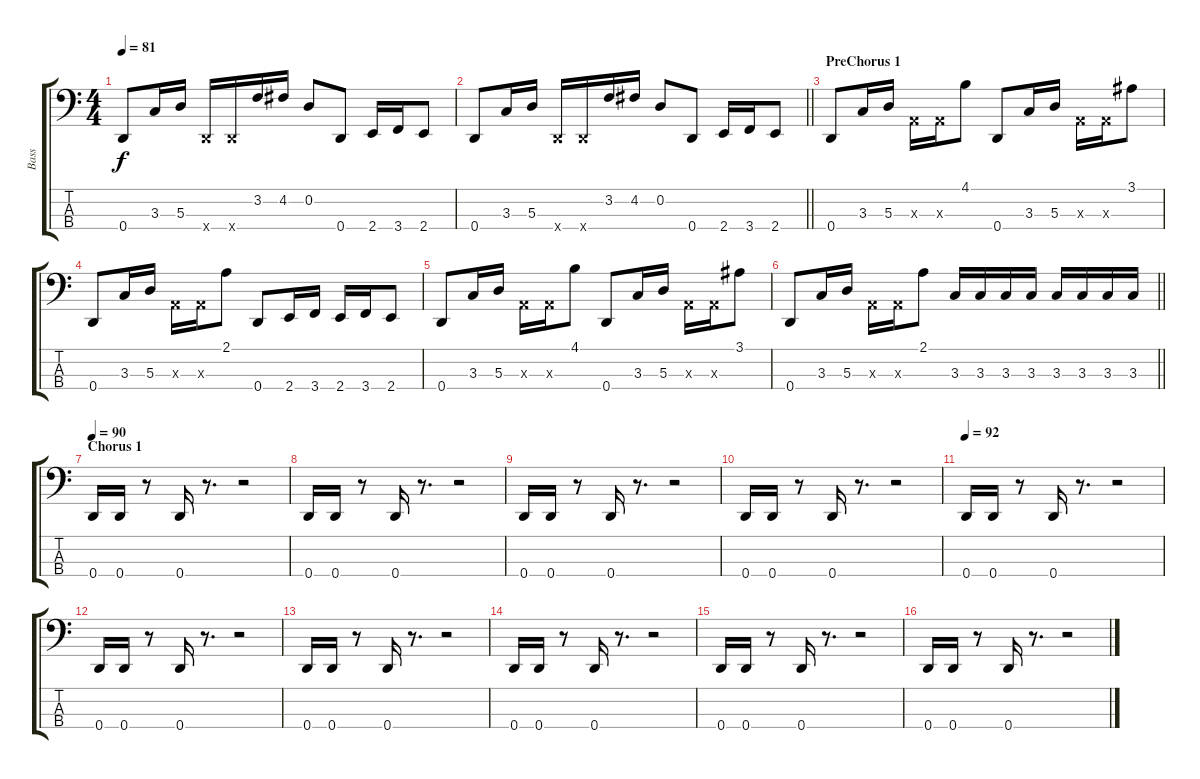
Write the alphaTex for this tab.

\track ("Bass" "Bass") {instrument slapbass2}
\staff {score tabs}
\tuning (G2 D2 A1 D1) {hide}
\ts (4 4)
\tempo 81
\clef f4
\ks c
0.4.8{dy f} 3.3.16 5.3.16 0.4{x}.16 0.4{x}.16 3.2.16 4.2.16 0.2.8 0.4.8 2.4.16 3.4.16 2.4.8 |
\barLineRight lightlight
0.4.8 3.3.16 5.3.16 0.4{x}.16 0.4{x}.16 3.2.16 4.2.16 0.2.8 0.4.8 2.4.16 3.4.16 2.4.8 |
\section ("" "PreChorus 1")
0.4.8 3.3.16 5.3.16 0.3{x}.16 0.3{x}.16 4.1.8 0.4.8 3.3.16 5.3.16 0.3{x}.16 0.3{x}.16 3.1.8 |
0.4.8 3.3.16 5.3.16 0.3{x}.16 0.3{x}.16 2.1.8 0.4.8 2.4.16 3.4.16 2.4.16 3.4.16 2.4.8 |
0.4.8 3.3.16 5.3.16 0.3{x}.16 0.3{x}.16 4.1.8 0.4.8 3.3.16 5.3.16 0.3{x}.16 0.3{x}.16 3.1.8 |
\barLineRight lightlight
0.4.8 3.3.16 5.3.16 0.3{x}.16 0.3{x}.16 2.1.8 3.3.16 3.3.16 3.3.16 3.3.16 3.3.16 3.3.16 3.3.16 3.3.16 |
\section ("" "Chorus 1")
\tempo 90
0.4.16 0.4.16 r.8 0.4.16 r.8{d} r.2 |
0.4.16 0.4.16 r.8 0.4.16 r.8{d} r.2 |
0.4.16 0.4.16 r.8 0.4.16 r.8{d} r.2 |
0.4.16 0.4.16 r.8 0.4.16 r.8{d} r.2 |
\tempo 92
0.4.16 0.4.16 r.8 0.4.16 r.8{d} r.2 |
0.4.16 0.4.16 r.8 0.4.16 r.8{d} r.2 |
0.4.16 0.4.16 r.8 0.4.16 r.8{d} r.2 |
0.4.16 0.4.16 r.8 0.4.16 r.8{d} r.2 |
0.4.16 0.4.16 r.8 0.4.16 r.8{d} r.2 |
0.4.16 0.4.16 r.8 0.4.16 r.8{d} r.2
